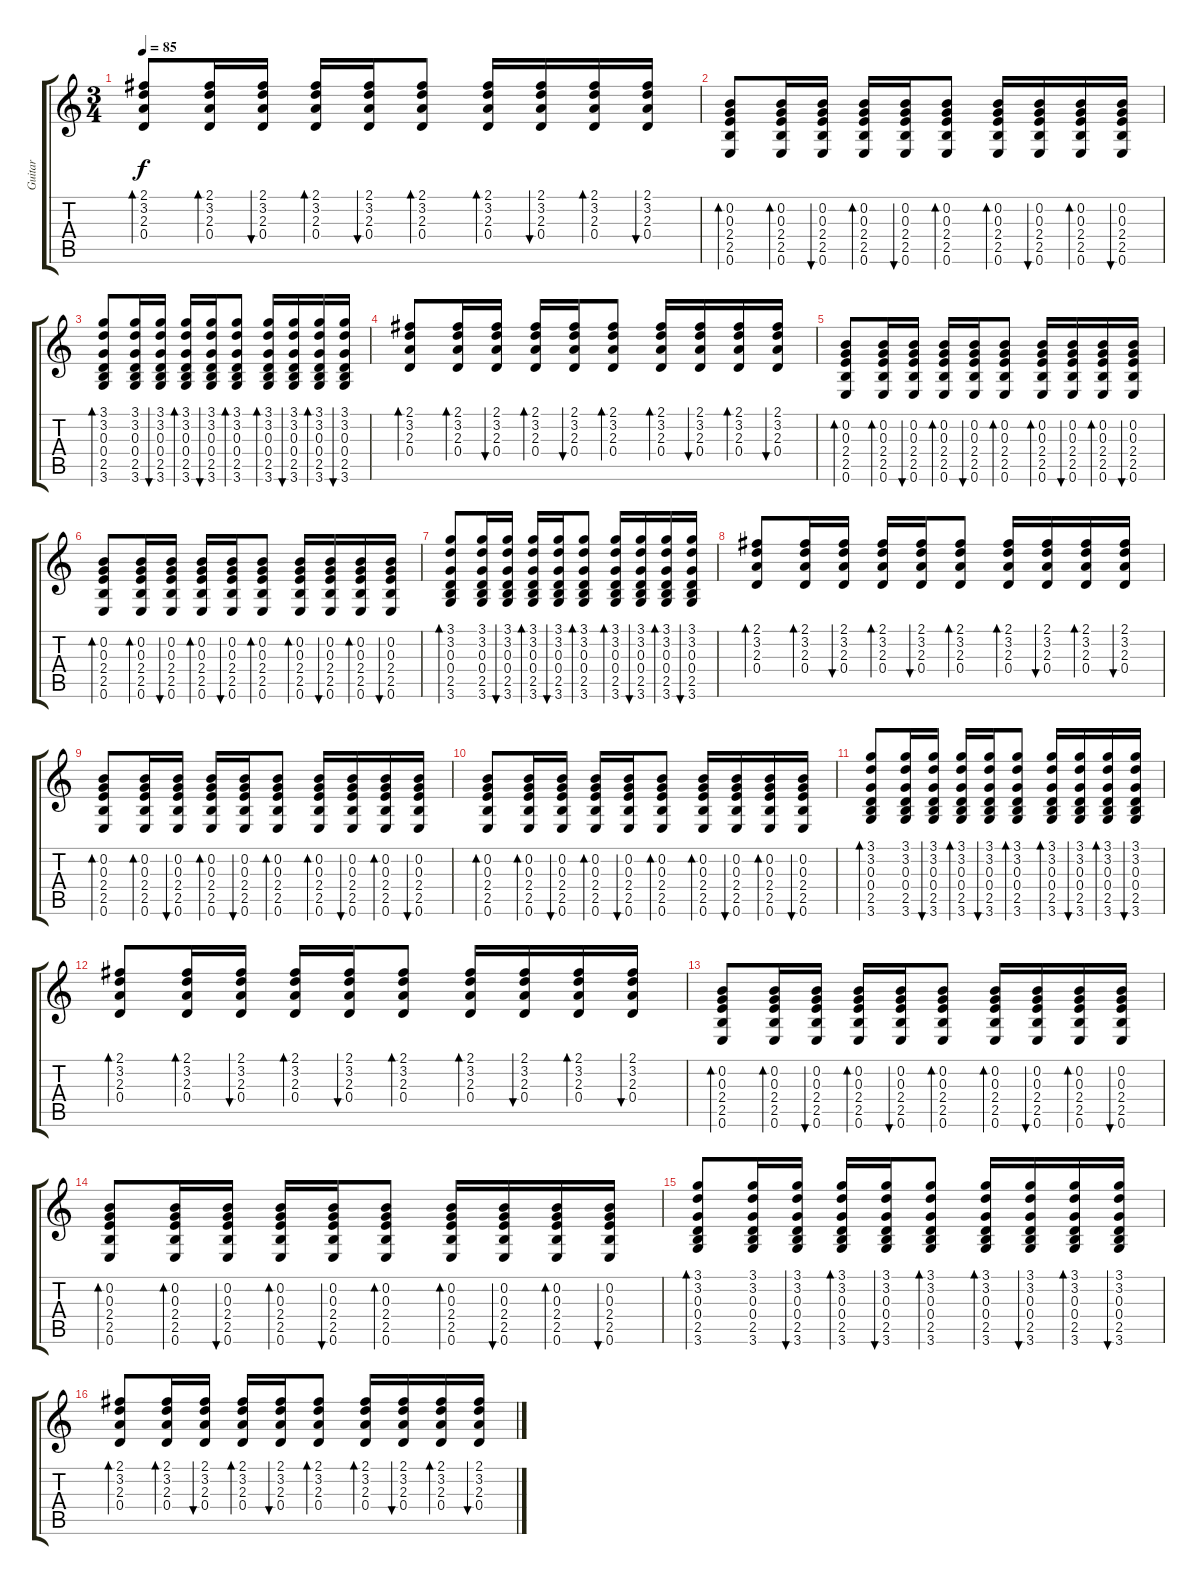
\track ("Guitar" "Guitar") {instrument acousticguitarsteel}
\staff {score tabs}
\tuning (E4 B3 G3 D3 A2 E2) {hide}
\ts (3 4)
\tempo 85
\clef g2
\ks c
(2.1 3.2 2.3 0.4).8{bd 30 dy f} (2.1 3.2 2.3 0.4).16{bd 30} (2.1 3.2 2.3 0.4).16{bu 30} (2.1 3.2 2.3 0.4).16{bd 30} (2.1 3.2 2.3 0.4).16{bu 30} (2.1 3.2 2.3 0.4).8{bd 30} (2.1 3.2 2.3 0.4).16{bd 30} (2.1 3.2 2.3 0.4).16{bu 30} (2.1 3.2 2.3 0.4).16{bd 30} (2.1 3.2 2.3 0.4).16{bu 30} |
(0.2 0.3 2.4 2.5 0.6).8{bd 30} (0.2 0.3 2.4 2.5 0.6).16{bd 30} (0.2 0.3 2.4 2.5 0.6).16{bu 30} (0.2 0.3 2.4 2.5 0.6).16{bd 30} (0.2 0.3 2.4 2.5 0.6).16{bu 30} (0.2 0.3 2.4 2.5 0.6).8{bd 30} (0.2 0.3 2.4 2.5 0.6).16{bd 30} (0.2 0.3 2.4 2.5 0.6).16{bu 30} (0.2 0.3 2.4 2.5 0.6).16{bd 30} (0.2 0.3 2.4 2.5 0.6).16{bu 30} |
(3.1 3.2 0.3 0.4 2.5 3.6).8{bd 30} (3.1 3.2 0.3 0.4 2.5 3.6).16 (3.1 3.2 0.3 0.4 2.5 3.6).16{bu 30} (3.1 3.2 0.3 0.4 2.5 3.6).16{bd 30} (3.1 3.2 0.3 0.4 2.5 3.6).16{bu 30} (3.1 3.2 0.3 0.4 2.5 3.6).8{bd 30} (3.1 3.2 0.3 0.4 2.5 3.6).16{bd 30} (3.1 3.2 0.3 0.4 2.5 3.6).16{bu 30} (3.1 3.2 0.3 0.4 2.5 3.6).16{bd 30} (3.1 3.2 0.3 0.4 2.5 3.6).16{bu 30} |
(2.1 3.2 2.3 0.4).8{bd 30} (2.1 3.2 2.3 0.4).16{bd 30} (2.1 3.2 2.3 0.4).16{bu 30} (2.1 3.2 2.3 0.4).16{bd 30} (2.1 3.2 2.3 0.4).16{bu 30} (2.1 3.2 2.3 0.4).8{bd 30} (2.1 3.2 2.3 0.4).16{bd 30} (2.1 3.2 2.3 0.4).16{bu 30} (2.1 3.2 2.3 0.4).16{bd 30} (2.1 3.2 2.3 0.4).16{bu 30} |
(0.2 0.3 2.4 2.5 0.6).8{bd 30} (0.2 0.3 2.4 2.5 0.6).16{bd 30} (0.2 0.3 2.4 2.5 0.6).16{bu 30} (0.2 0.3 2.4 2.5 0.6).16{bd 30} (0.2 0.3 2.4 2.5 0.6).16{bu 30} (0.2 0.3 2.4 2.5 0.6).8{bd 30} (0.2 0.3 2.4 2.5 0.6).16{bd 30} (0.2 0.3 2.4 2.5 0.6).16{bu 30} (0.2 0.3 2.4 2.5 0.6).16{bd 30} (0.2 0.3 2.4 2.5 0.6).16{bu 30} |
(0.2 0.3 2.4 2.5 0.6).8{bd 30} (0.2 0.3 2.4 2.5 0.6).16{bd 30} (0.2 0.3 2.4 2.5 0.6).16{bu 30} (0.2 0.3 2.4 2.5 0.6).16{bd 30} (0.2 0.3 2.4 2.5 0.6).16{bu 30} (0.2 0.3 2.4 2.5 0.6).8{bd 30} (0.2 0.3 2.4 2.5 0.6).16{bd 30} (0.2 0.3 2.4 2.5 0.6).16{bu 30} (0.2 0.3 2.4 2.5 0.6).16{bd 30} (0.2 0.3 2.4 2.5 0.6).16{bu 30} |
(3.1 3.2 0.3 0.4 2.5 3.6).8{bd 30} (3.1 3.2 0.3 0.4 2.5 3.6).16 (3.1 3.2 0.3 0.4 2.5 3.6).16{bu 30} (3.1 3.2 0.3 0.4 2.5 3.6).16{bd 30} (3.1 3.2 0.3 0.4 2.5 3.6).16{bu 30} (3.1 3.2 0.3 0.4 2.5 3.6).8{bd 30} (3.1 3.2 0.3 0.4 2.5 3.6).16{bd 30} (3.1 3.2 0.3 0.4 2.5 3.6).16{bu 30} (3.1 3.2 0.3 0.4 2.5 3.6).16{bd 30} (3.1 3.2 0.3 0.4 2.5 3.6).16{bu 30} |
(2.1 3.2 2.3 0.4).8{bd 30} (2.1 3.2 2.3 0.4).16{bd 30} (2.1 3.2 2.3 0.4).16{bu 30} (2.1 3.2 2.3 0.4).16{bd 30} (2.1 3.2 2.3 0.4).16{bu 30} (2.1 3.2 2.3 0.4).8{bd 30} (2.1 3.2 2.3 0.4).16{bd 30} (2.1 3.2 2.3 0.4).16{bu 30} (2.1 3.2 2.3 0.4).16{bd 30} (2.1 3.2 2.3 0.4).16{bu 30} |
(0.2 0.3 2.4 2.5 0.6).8{bd 30} (0.2 0.3 2.4 2.5 0.6).16{bd 30} (0.2 0.3 2.4 2.5 0.6).16{bu 30} (0.2 0.3 2.4 2.5 0.6).16{bd 30} (0.2 0.3 2.4 2.5 0.6).16{bu 30} (0.2 0.3 2.4 2.5 0.6).8{bd 30} (0.2 0.3 2.4 2.5 0.6).16{bd 30} (0.2 0.3 2.4 2.5 0.6).16{bu 30} (0.2 0.3 2.4 2.5 0.6).16{bd 30} (0.2 0.3 2.4 2.5 0.6).16{bu 30} |
(0.2 0.3 2.4 2.5 0.6).8{bd 30} (0.2 0.3 2.4 2.5 0.6).16{bd 30} (0.2 0.3 2.4 2.5 0.6).16{bu 30} (0.2 0.3 2.4 2.5 0.6).16{bd 30} (0.2 0.3 2.4 2.5 0.6).16{bu 30} (0.2 0.3 2.4 2.5 0.6).8{bd 30} (0.2 0.3 2.4 2.5 0.6).16{bd 30} (0.2 0.3 2.4 2.5 0.6).16{bu 30} (0.2 0.3 2.4 2.5 0.6).16{bd 30} (0.2 0.3 2.4 2.5 0.6).16{bu 30} |
(3.1 3.2 0.3 0.4 2.5 3.6).8{bd 30} (3.1 3.2 0.3 0.4 2.5 3.6).16 (3.1 3.2 0.3 0.4 2.5 3.6).16{bu 30} (3.1 3.2 0.3 0.4 2.5 3.6).16{bd 30} (3.1 3.2 0.3 0.4 2.5 3.6).16{bu 30} (3.1 3.2 0.3 0.4 2.5 3.6).8{bd 30} (3.1 3.2 0.3 0.4 2.5 3.6).16{bd 30} (3.1 3.2 0.3 0.4 2.5 3.6).16{bu 30} (3.1 3.2 0.3 0.4 2.5 3.6).16{bd 30} (3.1 3.2 0.3 0.4 2.5 3.6).16{bu 30} |
(2.1 3.2 2.3 0.4).8{bd 30} (2.1 3.2 2.3 0.4).16{bd 30} (2.1 3.2 2.3 0.4).16{bu 30} (2.1 3.2 2.3 0.4).16{bd 30} (2.1 3.2 2.3 0.4).16{bu 30} (2.1 3.2 2.3 0.4).8{bd 30} (2.1 3.2 2.3 0.4).16{bd 30} (2.1 3.2 2.3 0.4).16{bu 30} (2.1 3.2 2.3 0.4).16{bd 30} (2.1 3.2 2.3 0.4).16{bu 30} |
(0.2 0.3 2.4 2.5 0.6).8{bd 30} (0.2 0.3 2.4 2.5 0.6).16{bd 30} (0.2 0.3 2.4 2.5 0.6).16{bu 30} (0.2 0.3 2.4 2.5 0.6).16{bd 30} (0.2 0.3 2.4 2.5 0.6).16{bu 30} (0.2 0.3 2.4 2.5 0.6).8{bd 30} (0.2 0.3 2.4 2.5 0.6).16{bd 30} (0.2 0.3 2.4 2.5 0.6).16{bu 30} (0.2 0.3 2.4 2.5 0.6).16{bd 30} (0.2 0.3 2.4 2.5 0.6).16{bu 30} |
(0.2 0.3 2.4 2.5 0.6).8{bd 30} (0.2 0.3 2.4 2.5 0.6).16{bd 30} (0.2 0.3 2.4 2.5 0.6).16{bu 30} (0.2 0.3 2.4 2.5 0.6).16{bd 30} (0.2 0.3 2.4 2.5 0.6).16{bu 30} (0.2 0.3 2.4 2.5 0.6).8{bd 30} (0.2 0.3 2.4 2.5 0.6).16{bd 30} (0.2 0.3 2.4 2.5 0.6).16{bu 30} (0.2 0.3 2.4 2.5 0.6).16{bd 30} (0.2 0.3 2.4 2.5 0.6).16{bu 30} |
(3.1 3.2 0.3 0.4 2.5 3.6).8{bd 30} (3.1 3.2 0.3 0.4 2.5 3.6).16 (3.1 3.2 0.3 0.4 2.5 3.6).16{bu 30} (3.1 3.2 0.3 0.4 2.5 3.6).16{bd 30} (3.1 3.2 0.3 0.4 2.5 3.6).16{bu 30} (3.1 3.2 0.3 0.4 2.5 3.6).8{bd 30} (3.1 3.2 0.3 0.4 2.5 3.6).16{bd 30} (3.1 3.2 0.3 0.4 2.5 3.6).16{bu 30} (3.1 3.2 0.3 0.4 2.5 3.6).16{bd 30} (3.1 3.2 0.3 0.4 2.5 3.6).16{bu 30} |
(2.1 3.2 2.3 0.4).8{bd 30} (2.1 3.2 2.3 0.4).16{bd 30} (2.1 3.2 2.3 0.4).16{bu 30} (2.1 3.2 2.3 0.4).16{bd 30} (2.1 3.2 2.3 0.4).16{bu 30} (2.1 3.2 2.3 0.4).8{bd 30} (2.1 3.2 2.3 0.4).16{bd 30} (2.1 3.2 2.3 0.4).16{bu 30} (2.1 3.2 2.3 0.4).16{bd 30} (2.1 3.2 2.3 0.4).16{bu 30}
